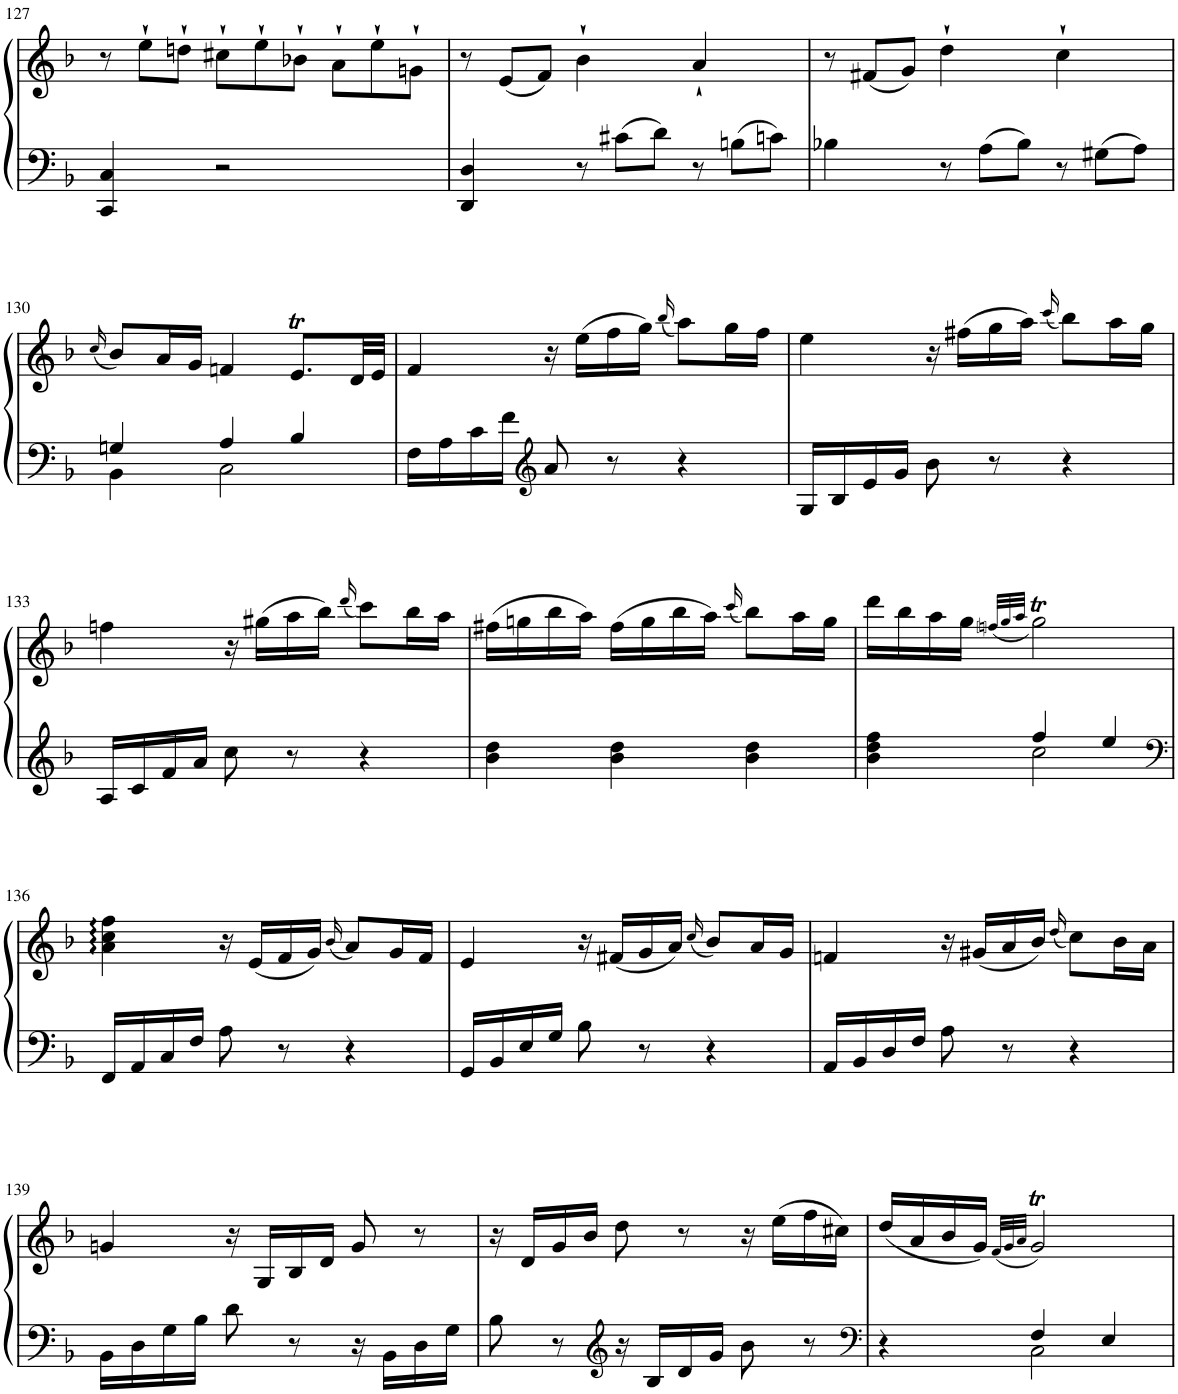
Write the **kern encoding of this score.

**kern	**kern
*part1	*part1
*staff2	*staff1
*I"Piano	*
*I'Pno.	*
!!LO:PB:g=z
*clefF4	*clefG2
*k[b-]	*k[b-]
*M3/4	*M3/4
=127	=127
4CC/ 4C/	12r
.	12ee`\L
.	12ddn`\J
2r	12cc#X`\L
.	12ee`\
.	12b-X`\J
.	12a`\L
.	12ee`\
.	12gn`\J
=128	=128
4DD/ 4D/	12r
.	(12e/L
.	12f/J)
12r	4b-`\
12c#X\L	.
12d\J	.
12r	4a`/
12Bn\L	.
12cn\J	.
=129	=129
4B-X\	12r
.	(12f#X/L
.	12g/J)
12r	4dd`\
12A\L	.
12B-\J	.
12r	4cc`\
12G#X\L	.
12A\J	.
!!LO:LB:g=z
=130	=130
.	(16qcc/
*^	*
4Gn/	4BB-\	8b-/L)
.	.	16a/L
.	.	16g/JJ
4A/	2C\	4fn/
4B-/	.	8.et/L
.	.	32d/LL
.	.	32e/JJJ
*v	*v	*
=131	=131
16F\LL	4f/
16A\	.
16c\	.
16f\JJ	.
*clefG2	*
8a/	16r
.	(16ee\LL
8r	16ff\
.	16gg\JJ)
.	(16qbb-/
4r	8aa\L)
.	16gg\L
.	16ff\JJ
=132	=132
16G/LL	4ee\
16B-/	.
16e/	.
16g/JJ	.
8b-\	16r
.	(16ff#X\LL
8r	16gg\
.	16aa\JJ)
.	(16qccc/
4r	8bb-\L)
.	16aa\L
.	16gg\JJ
!!LO:LB:g=z
=133	=133
16A/LL	4ffn\
16c/	.
16f/	.
16a/JJ	.
8cc\	16r
.	(16gg#X\LL
8r	16aa\
.	16bb-\JJ)
.	(16qddd/
4r	8ccc\L)
.	16bb-\L
.	16aa\JJ
=134	=134
4b-\ 4dd\	(16ff#X\LL
.	16ggn\
.	16bb-\
.	16aa\JJ)
4b-\ 4dd\	(16ff#\LL
.	16gg\
.	16bb-\
.	16aa\JJ)
.	(16qccc/
4b-\ 4dd\	8bb-\L)
.	16aa\L
.	16gg\JJ
=135	=135
*^	*
4b-\ 4dd\ 4ff\	4ryy	16ddd\LL
.	.	16bb-\
.	.	16aa\
.	.	16gg\JJ
.	.	(32qffnj/LLL
.	.	32qgg/
.	.	32qaa/JJJ
4ff/	2cc\	2ggT\)
4ee/	.	.
*v	*v	*
!!LO:LB:g=z
=136	=136
*clefF4	*
16FF/LL	4a\ 4cc\ 4ff\
16AA/	.
16C/	.
16F/JJ	.
8A\	16r
.	(16e/LL
8r	16f/
.	16g/JJ)
.	(16qb-/
4r	8a/L)
.	16g/L
.	16f/JJ
=137	=137
16GG/LL	4e/
16BB-/	.
16E/	.
16G/JJ	.
8B-\	16r
.	(16f#X/LL
8r	16g/
.	16a/JJ)
.	(16qcc/
4r	8b-/L)
.	16a/L
.	16g/JJ
=138	=138
16AA/LL	4fn/
16BB-/	.
16D/	.
16F/JJ	.
8A\	16r
.	(16g#X/LL
8r	16a/
.	16b-/JJ)
.	(16qdd/
4r	8cc\L)
.	16b-\L
.	16a\JJ
!!LO:LB:g=z
=139	=139
16BB-\LL	4gn/
16D\	.
16G\	.
16B-\JJ	.
8d\	16r
.	16G/LL
8r	16B-/
.	16d/JJ
16r	8g/
16BB-\LL	.
16D\	8r
16G\JJ	.
=140	=140
8B-\	16r
.	16d/LL
8r	16g/
.	16b-/JJ
*clefG2	*
16r	8dd\
16B-/LL	.
16d/	8r
16g/JJ	.
8b-\	16r
.	(16ee\LL
8r	16ff\
.	16cc#X\JJ)
=141	=141
*clefF4	*
*^	*
4r	4ryy	(16dd/LL
.	.	16a/
.	.	16b-/
.	.	16g/JJ)
.	.	(32qf/LLL
.	.	32qg/
.	.	32qa/JJJ
4F/	2C\	2gT/)
4E/	.	.
*v	*v	*
=	=
*-	*-
